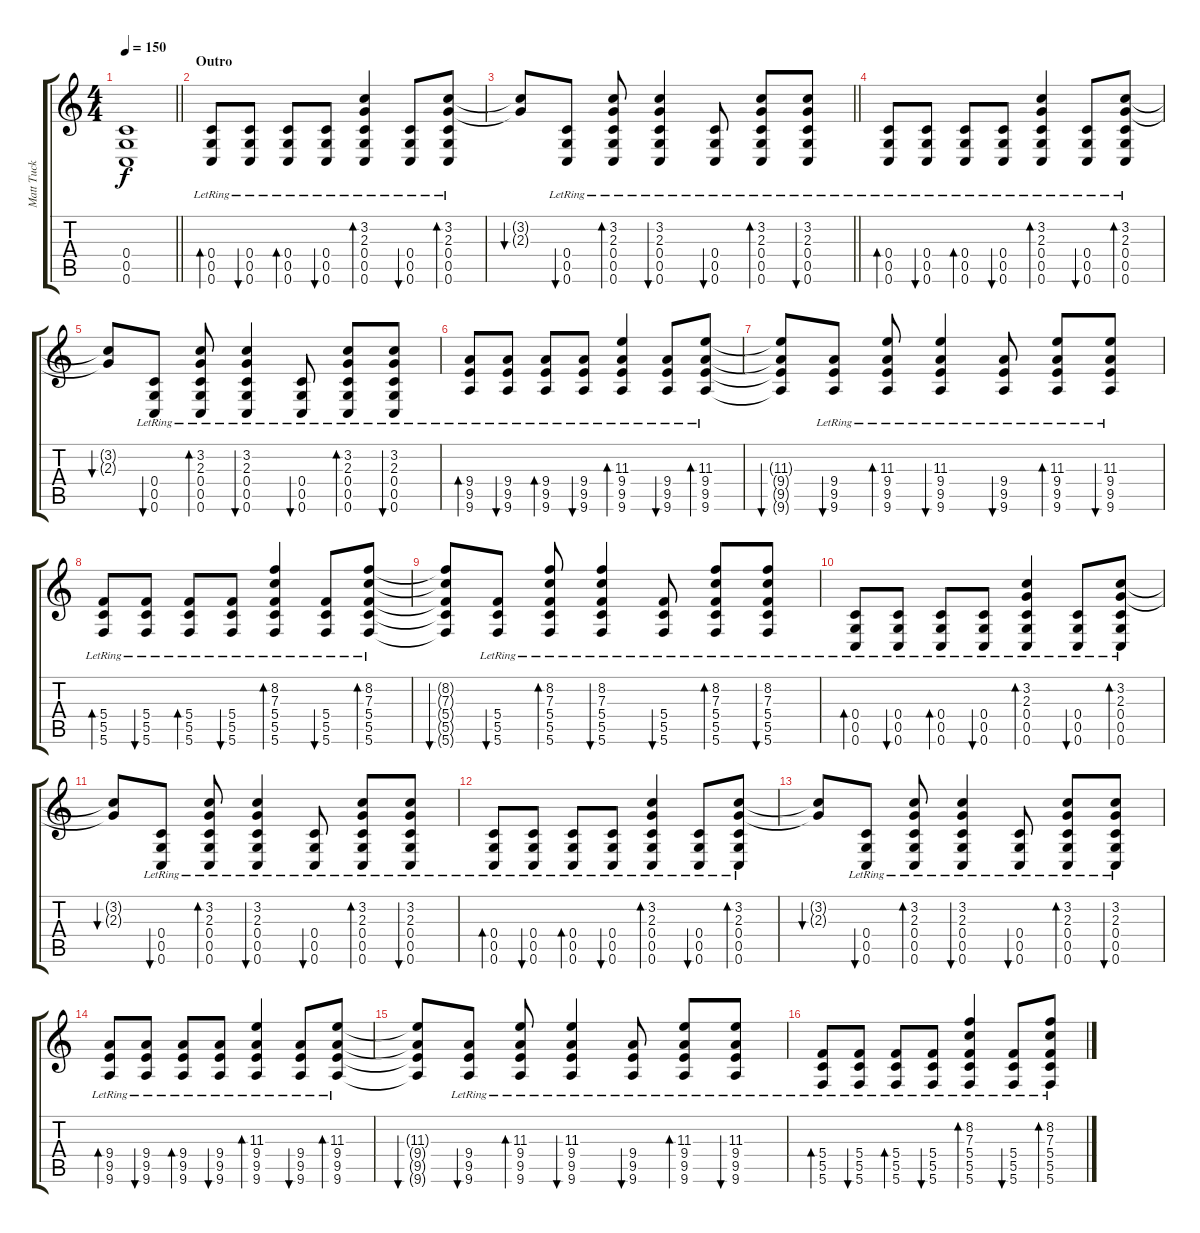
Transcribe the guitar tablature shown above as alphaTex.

\track ("Matt Tuck" "Matt Tuck") {instrument acousticguitarsteel}
\staff {score tabs}
\tuning (D4 A3 F3 C3 G2 C2) {hide}
\ts (4 4)
\tempo 150
\clef g2
\barLineRight lightlight
\ks c
(0.4{t} 0.5{t} 0.6{t}).1{dy f} |
\section ("" "Outro")
(0.4{lr} 0.5{lr} 0.6{lr}).8{bd 60} (0.4{lr} 0.5{lr} 0.6{lr}).8{bu 60} (0.4{lr} 0.5{lr} 0.6{lr}).8{bd 60} (0.4{lr} 0.5{lr} 0.6{lr}).8{bu 60} (3.2{lr} 2.3{lr} 0.4{lr} 0.5{lr} 0.6{lr}).4{bd 60} (0.4{lr} 0.5{lr} 0.6{lr}).8{bu 60} (3.2{lr} 2.3{lr} 0.4{lr} 0.5{lr} 0.6{lr}).8{bd 60} |
\barLineRight lightlight
(3.2{t} 2.3{t}).8{bu 60} (0.4{lr} 0.5{lr} 0.6{lr}).8{bu 60} (3.2{lr} 2.3{lr} 0.4{lr} 0.5{lr} 0.6{lr}).8{bd 60} (3.2{lr} 2.3{lr} 0.4{lr} 0.5{lr} 0.6{lr}).4{bu 60} (0.4{lr} 0.5{lr} 0.6{lr}).8{bu 60} (3.2{lr} 2.3{lr} 0.4{lr} 0.5{lr} 0.6{lr}).8{bd 60} (3.2{lr} 2.3{lr} 0.4{lr} 0.5{lr} 0.6{lr}).8{bu 60} |
\section ("" "")
(0.4{lr} 0.5{lr} 0.6{lr}).8{bd 60} (0.4{lr} 0.5{lr} 0.6{lr}).8{bu 60} (0.4{lr} 0.5{lr} 0.6{lr}).8{bd 60} (0.4{lr} 0.5{lr} 0.6{lr}).8{bu 60} (3.2{lr} 2.3{lr} 0.4{lr} 0.5{lr} 0.6{lr}).4{bd 60} (0.4{lr} 0.5{lr} 0.6{lr}).8{bu 60} (3.2{lr} 2.3{lr} 0.4{lr} 0.5{lr} 0.6{lr}).8{bd 60} |
(3.2{t} 2.3{t}).8{bu 60} (0.4{lr} 0.5{lr} 0.6{lr}).8{bu 60} (3.2{lr} 2.3{lr} 0.4{lr} 0.5{lr} 0.6{lr}).8{bd 60} (3.2{lr} 2.3{lr} 0.4{lr} 0.5{lr} 0.6{lr}).4{bu 60} (0.4{lr} 0.5{lr} 0.6{lr}).8{bu 60} (3.2{lr} 2.3{lr} 0.4{lr} 0.5{lr} 0.6{lr}).8{bd 60} (3.2{lr} 2.3{lr} 0.4{lr} 0.5{lr} 0.6{lr}).8{bu 60} |
(9.4{lr} 9.5{lr} 9.6{lr}).8{bd 60} (9.4{lr} 9.5{lr} 9.6{lr}).8{bu 60} (9.4{lr} 9.5{lr} 9.6{lr}).8{bd 60} (9.4{lr} 9.5{lr} 9.6{lr}).8{bu 60} (11.3{lr} 9.4{lr} 9.5{lr} 9.6{lr}).4{bd 60} (9.4{lr} 9.5{lr} 9.6{lr}).8{bu 60} (11.3{lr} 9.4{lr} 9.5{lr} 9.6{lr}).8{bd 60} |
(11.3{t} 9.4{t} 9.5{t} 9.6{t}).8{bu 60} (9.4{lr} 9.5{lr} 9.6{lr}).8{bu 60} (11.3{lr} 9.4{lr} 9.5{lr} 9.6{lr}).8{bd 60} (11.3{lr} 9.4{lr} 9.5{lr} 9.6{lr}).4{bu 60} (9.4{lr} 9.5{lr} 9.6{lr}).8{bu 60} (11.3{lr} 9.4{lr} 9.5{lr} 9.6{lr}).8{bd 60} (11.3{lr} 9.4{lr} 9.5{lr} 9.6{lr}).8{bu 60} |
(5.4{lr} 5.5{lr} 5.6{lr}).8{bd 60} (5.4{lr} 5.5{lr} 5.6{lr}).8{bu 60} (5.4{lr} 5.5{lr} 5.6{lr}).8{bd 60} (5.4{lr} 5.5{lr} 5.6{lr}).8{bu 60} (8.2{lr} 7.3{lr} 5.4{lr} 5.5{lr} 5.6{lr}).4{bd 60} (5.4{lr} 5.5{lr} 5.6{lr}).8{bu 60} (8.2{lr} 7.3{lr} 5.4{lr} 5.5{lr} 5.6{lr}).8{bd 60} |
(8.2{t} 7.3{t} 5.4{t} 5.5{t} 5.6{t}).8{bu 60} (5.4{lr} 5.5{lr} 5.6{lr}).8{bu 60} (8.2{lr} 7.3{lr} 5.4{lr} 5.5{lr} 5.6{lr}).8{bd 60} (8.2{lr} 7.3{lr} 5.4{lr} 5.5{lr} 5.6{lr}).4{bu 60} (5.4{lr} 5.5{lr} 5.6{lr}).8{bu 60} (8.2{lr} 7.3{lr} 5.4{lr} 5.5{lr} 5.6{lr}).8{bd 60} (8.2{lr} 7.3{lr} 5.4{lr} 5.5{lr} 5.6{lr}).8{bu 60} |
(0.4{lr} 0.5{lr} 0.6{lr}).8{bd 60} (0.4{lr} 0.5{lr} 0.6{lr}).8{bu 60} (0.4{lr} 0.5{lr} 0.6{lr}).8{bd 60} (0.4{lr} 0.5{lr} 0.6{lr}).8{bu 60} (3.2{lr} 2.3{lr} 0.4{lr} 0.5{lr} 0.6{lr}).4{bd 60} (0.4{lr} 0.5{lr} 0.6{lr}).8{bu 60} (3.2{lr} 2.3{lr} 0.4{lr} 0.5{lr} 0.6{lr}).8{bd 60} |
(3.2{t} 2.3{t}).8{bu 60} (0.4{lr} 0.5{lr} 0.6{lr}).8{bu 60} (3.2{lr} 2.3{lr} 0.4{lr} 0.5{lr} 0.6{lr}).8{bd 60} (3.2{lr} 2.3{lr} 0.4{lr} 0.5{lr} 0.6{lr}).4{bu 60} (0.4{lr} 0.5{lr} 0.6{lr}).8{bu 60} (3.2{lr} 2.3{lr} 0.4{lr} 0.5{lr} 0.6{lr}).8{bd 60} (3.2{lr} 2.3{lr} 0.4{lr} 0.5{lr} 0.6{lr}).8{bu 60} |
(0.4{lr} 0.5{lr} 0.6{lr}).8{bd 60} (0.4{lr} 0.5{lr} 0.6{lr}).8{bu 60} (0.4{lr} 0.5{lr} 0.6{lr}).8{bd 60} (0.4{lr} 0.5{lr} 0.6{lr}).8{bu 60} (3.2{lr} 2.3{lr} 0.4{lr} 0.5{lr} 0.6{lr}).4{bd 60} (0.4{lr} 0.5{lr} 0.6{lr}).8{bu 60} (3.2{lr} 2.3{lr} 0.4{lr} 0.5{lr} 0.6{lr}).8{bd 60} |
(3.2{t} 2.3{t}).8{bu 60} (0.4{lr} 0.5{lr} 0.6{lr}).8{bu 60} (3.2{lr} 2.3{lr} 0.4{lr} 0.5{lr} 0.6{lr}).8{bd 60} (3.2{lr} 2.3{lr} 0.4{lr} 0.5{lr} 0.6{lr}).4{bu 60} (0.4{lr} 0.5{lr} 0.6{lr}).8{bu 60} (3.2{lr} 2.3{lr} 0.4{lr} 0.5{lr} 0.6{lr}).8{bd 60} (3.2{lr} 2.3{lr} 0.4{lr} 0.5{lr} 0.6{lr}).8{bu 60} |
(9.4{lr} 9.5{lr} 9.6{lr}).8{bd 60} (9.4{lr} 9.5{lr} 9.6{lr}).8{bu 60} (9.4{lr} 9.5{lr} 9.6{lr}).8{bd 60} (9.4{lr} 9.5{lr} 9.6{lr}).8{bu 60} (11.3{lr} 9.4{lr} 9.5{lr} 9.6{lr}).4{bd 60} (9.4{lr} 9.5{lr} 9.6{lr}).8{bu 60} (11.3{lr} 9.4{lr} 9.5{lr} 9.6{lr}).8{bd 60} |
(11.3{t} 9.4{t} 9.5{t} 9.6{t}).8{bu 60} (9.4{lr} 9.5{lr} 9.6{lr}).8{bu 60} (11.3{lr} 9.4{lr} 9.5{lr} 9.6{lr}).8{bd 60} (11.3{lr} 9.4{lr} 9.5{lr} 9.6{lr}).4{bu 60} (9.4{lr} 9.5{lr} 9.6{lr}).8{bu 60} (11.3{lr} 9.4{lr} 9.5{lr} 9.6{lr}).8{bd 60} (11.3{lr} 9.4{lr} 9.5{lr} 9.6{lr}).8{bu 60} |
(5.4{lr} 5.5{lr} 5.6{lr}).8{bd 60} (5.4{lr} 5.5{lr} 5.6{lr}).8{bu 60} (5.4{lr} 5.5{lr} 5.6{lr}).8{bd 60} (5.4{lr} 5.5{lr} 5.6{lr}).8{bu 60} (8.2{lr} 7.3{lr} 5.4{lr} 5.5{lr} 5.6{lr}).4{bd 60} (5.4{lr} 5.5{lr} 5.6{lr}).8{bu 60} (8.2{lr} 7.3{lr} 5.4{lr} 5.5{lr} 5.6{lr}).8{bd 60}
